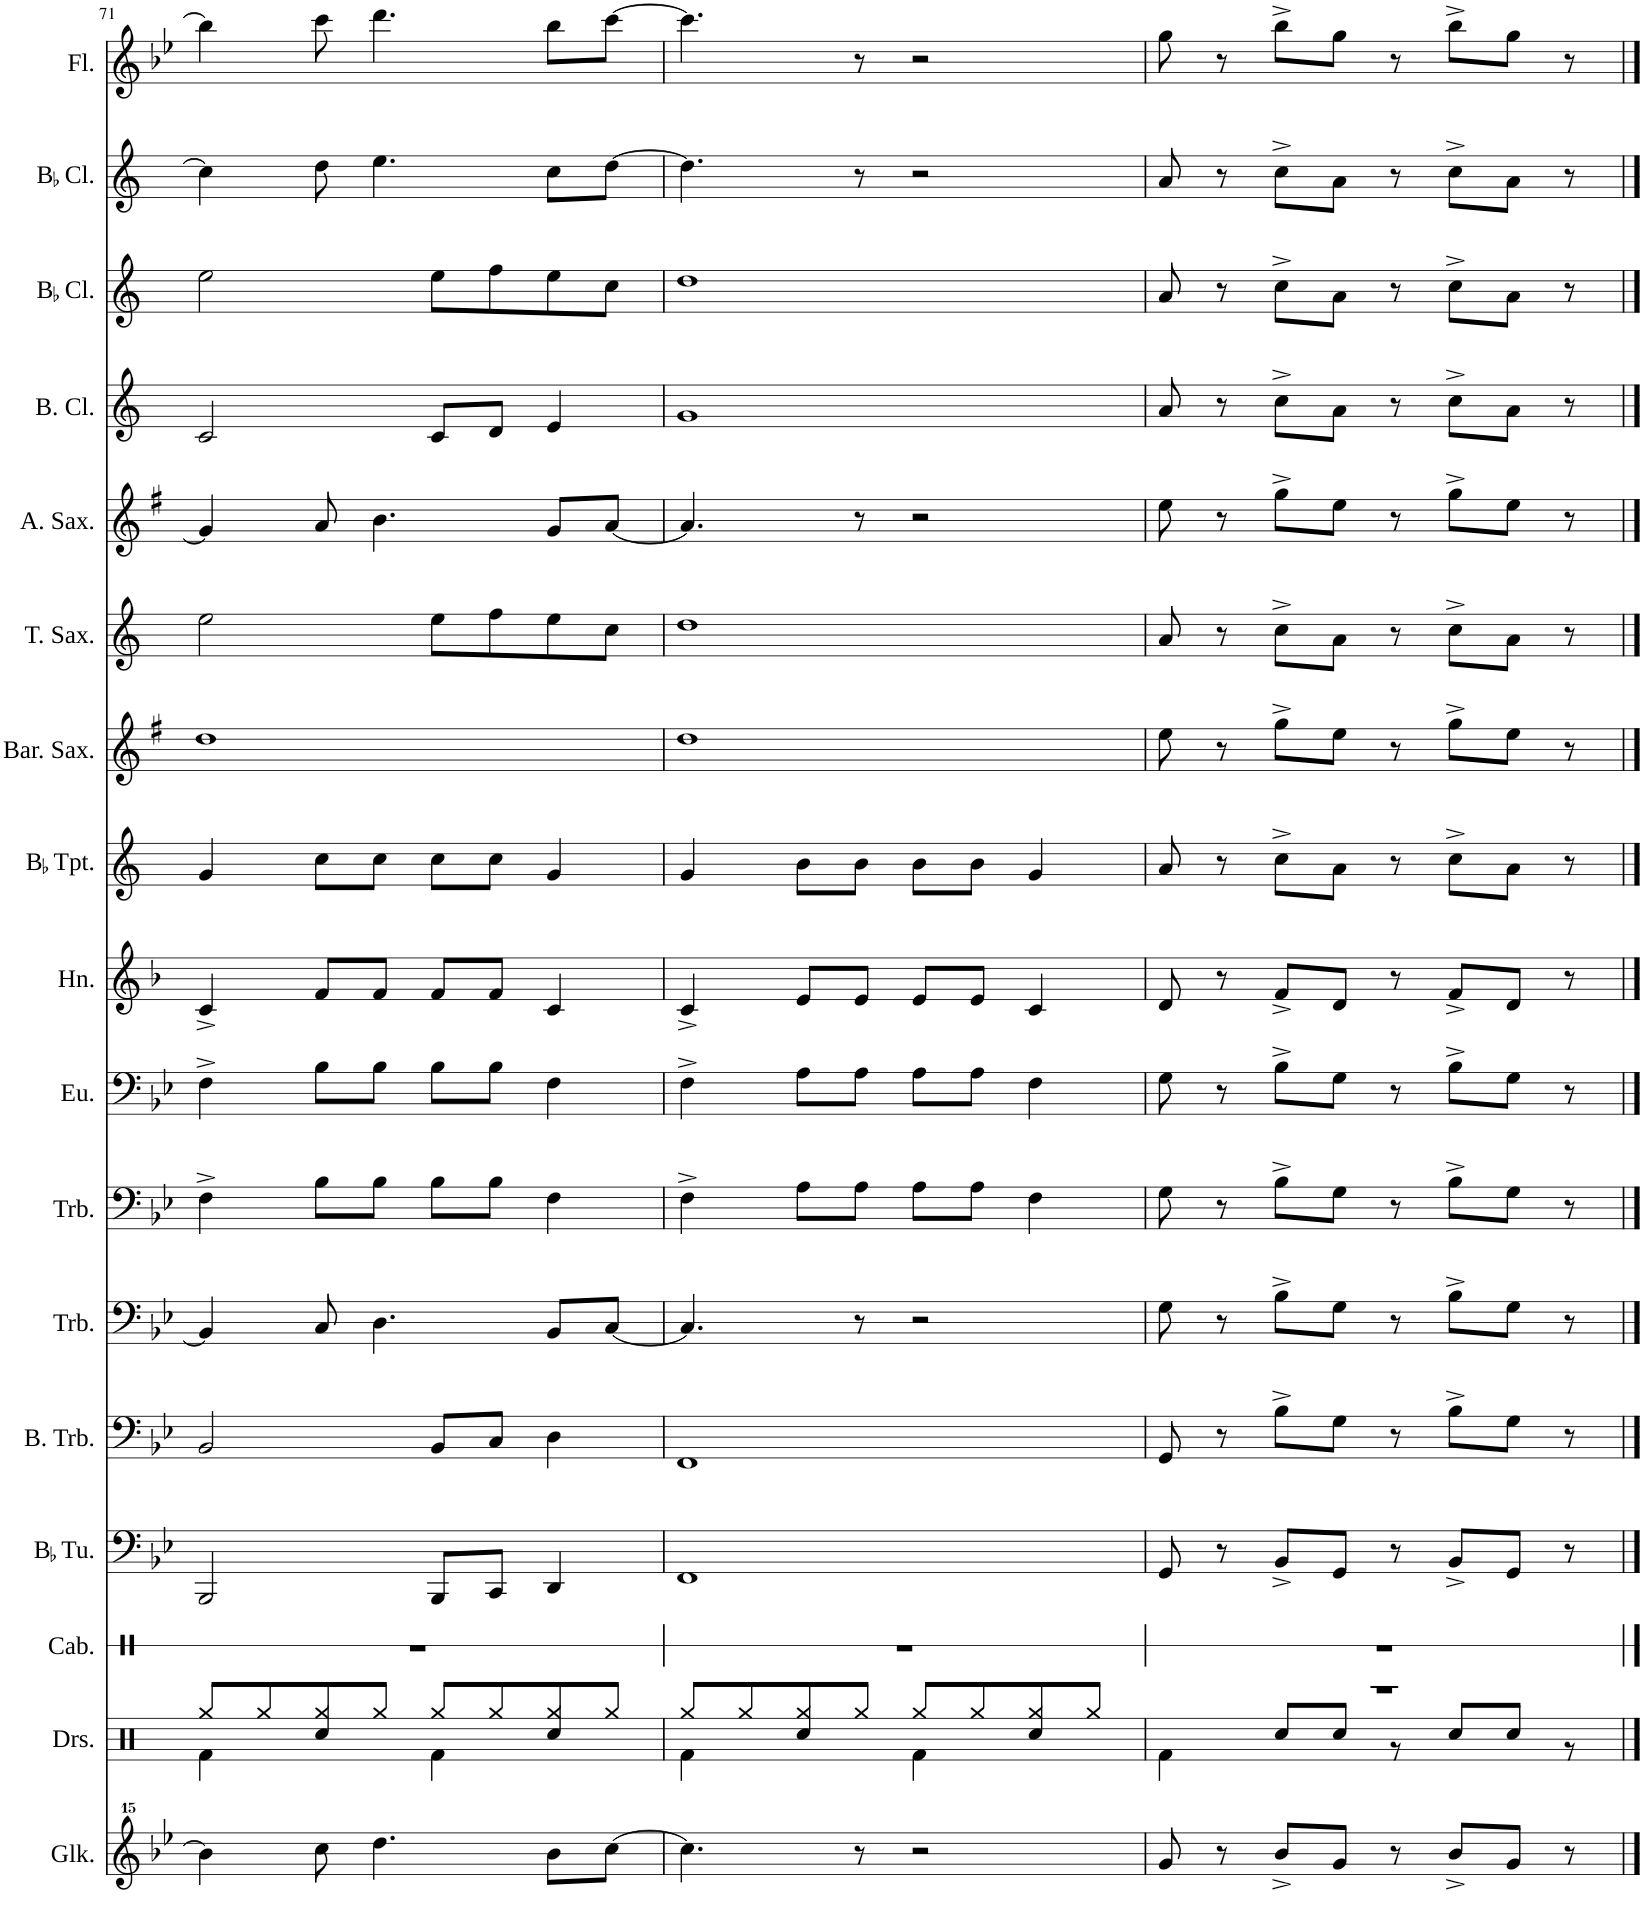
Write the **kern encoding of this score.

**kern	**kern	**kern	**kern	**kern	**kern	**kern	**kern	**kern	**kern	**kern	**kern	**kern	**kern	**kern	**kern	**kern
*part17	*part16	*part15	*part14	*part13	*part12	*part11	*part10	*part9	*part8	*part7	*part6	*part5	*part4	*part3	*part2	*part1
*staff17	*staff16	*staff15	*staff14	*staff13	*staff12	*staff11	*staff10	*staff9	*staff8	*staff7	*staff6	*staff5	*staff4	*staff3	*staff2	*staff1
*I"Glockenspiel	*I"Drumset	*I"Cabasa	*I"BaccidentalFlat Tuba	*I"Bass Trombone	*I"Trombone	*I"Trombone	*I"Euphonium	*I"Horn	*I"BaccidentalFlat Trumpet	*I"Baritone Saxophone	*I"Tenor Saxophone	*I"Alto Saxophone	*I"Bass Clarinet	*I"BaccidentalFlat Clarinet	*I"BaccidentalFlat Clarinet	*I"Flute
*I'Glk.	*I'Drs.	*I'Cab.	*I'BaccidentalFlat Tu.	*I'B. Trb.	*I'Trb.	*I'Trb.	*I'Eu.	*I'Hn.	*I'BaccidentalFlat Tpt.	*I'Bar. Sax.	*I'T. Sax.	*I'A. Sax.	*I'B. Cl.	*I'BaccidentalFlat Cl.	*I'BaccidentalFlat Cl.	*I'Fl.
!!LO:PB:g=z
*clefG^^2	*clefX	*clefX	*clefF4	*clefF4	*clefF4	*clefF4	*clefF4	*clefG2	*clefG2	*clefG2	*clefG2	*clefG2	*clefG2	*clefG2	*clefG2	*clefG2
*	*	*	*	*	*	*	*	*Trd4c7	*Trd1c2	*Trd12c21	*Trd8c14	*Trd5c9	*Trd8c14	*Trd1c2	*Trd1c2	*
*k[b-e-]	*k[]	*k[]	*k[b-e-]	*k[b-e-]	*k[b-e-]	*k[b-e-]	*k[b-e-]	*k[b-]	*k[]	*k[f#]	*k[]	*k[f#]	*k[]	*k[]	*k[]	*k[b-e-]
*M4/4	*M4/4	*M4/4	*M4/4	*M4/4	*M4/4	*M4/4	*M4/4	*M4/4	*M4/4	*M4/4	*M4/4	*M4/4	*M4/4	*M4/4	*M4/4	*M4/4
=71	=71	=71	=71	=71	=71	=71	=71	=71	=71	=71	=71	=71	=71	=71	=71	=71
*	*^	*	*	*	*	*	*	*	*	*	*	*	*	*	*	*
4bbb-\]	4Rf\	8Rgg/L	1r	2BBB-/	2BB-/	4BB-/]	4F^\	4F^\	4c^/	4g/	1dd	2ee\	4g/]	2c/	2ee\	4cc\]	4bb-\]
.	.	8Rgg/	.	.	.	.	.	.	.	.	.	.	.	.	.	.	.
8cccc\	4Rcc/	8Rgg/	.	.	.	8C/	8B-\L	8B-\L	8f/L	8cc\L	.	.	8a/	.	.	8dd\	8ccc\
4.dddd\	.	8Rgg/J	.	.	.	4.D\	8B-\J	8B-\J	8f/J	8cc\J	.	.	4.b\	.	.	4.ee\	4.ddd\
.	4Rf\	8Rgg/L	.	8BBB-/L	8BB-/L	.	8B-\L	8B-\L	8f/L	8cc\L	.	8ee\L	.	8c/L	8ee\L	.	.
.	.	8Rgg/	.	8CC/J	8C/J	.	8B-\J	8B-\J	8f/J	8cc\J	.	8ff\	.	8d/J	8ff\	.	.
8bbb-\L	4Rcc/	8Rgg/	.	4DD/	4D\	8BB-/L	4F\	4F\	4c/	4g/	.	8ee\	8g/L	4e/	8ee\	8cc\L	8bb-\L
[8cccc\J	.	8Rgg/J	.	.	.	[8C/J	.	.	.	.	.	8cc\J	[8a/J	.	8cc\J	[8dd\J	[8ccc\J
=72	=72	=72	=72	=72	=72	=72	=72	=72	=72	=72	=72	=72	=72	=72	=72	=72	=72
4.cccc\]	4Rf\	8Rgg/L	1r	1FF	1FF	4.C/]	4F^\	4F^\	4c^/	4g/	1dd	1dd	4.a/]	1g	1dd	4.dd\]	4.ccc\]
.	.	8Rgg/	.	.	.	.	.	.	.	.	.	.	.	.	.	.	.
.	4Rcc/	8Rgg/	.	.	.	.	8A\L	8A\L	8e/L	8b\L	.	.	.	.	.	.	.
8r	.	8Rgg/J	.	.	.	8r	8A\J	8A\J	8e/J	8b\J	.	.	8r	.	.	8r	8r
2r	4Rf\	8Rgg/L	.	.	.	2r	8A\L	8A\L	8e/L	8b\L	.	.	2r	.	.	2r	2r
.	.	8Rgg/	.	.	.	.	8A\J	8A\J	8e/J	8b\J	.	.	.	.	.	.	.
.	4Rcc/	8Rgg/	.	.	.	.	4F\	4F\	4c/	4g/	.	.	.	.	.	.	.
.	.	8Rgg/J	.	.	.	.	.	.	.	.	.	.	.	.	.	.	.
=73	=73	=73	=73	=73	=73	=73	=73	=73	=73	=73	=73	=73	=73	=73	=73	=73	=73
8ggg/	1r	4Rf\	1r	8GG/	8GG/	8G\	8G\	8G\	8d/	8a/	8ee\	8a/	8ee\	8a/	8a/	8a/	8gg\
8r	.	.	.	8r	8r	8r	8r	8r	8r	8r	8r	8r	8r	8r	8r	8r	8r
8bbb-^/L	.	8Rcc/L	.	8BB-^/L	8B-^\L	8B-^\L	8B-^\L	8B-^\L	8f^/L	8cc^\L	8gg^\L	8cc^\L	8gg^\L	8cc^\L	8cc^\L	8cc^\L	8bb-^\L
8ggg/J	.	8Rcc/J	.	8GG/J	8G\J	8G\J	8G\J	8G\J	8d/J	8a\J	8ee\J	8a\J	8ee\J	8a\J	8a\J	8a\J	8gg\J
8r	.	8r	.	8r	8r	8r	8r	8r	8r	8r	8r	8r	8r	8r	8r	8r	8r
8bbb-^/L	.	8Rcc/L	.	8BB-^/L	8B-^\L	8B-^\L	8B-^\L	8B-^\L	8f^/L	8cc^\L	8gg^\L	8cc^\L	8gg^\L	8cc^\L	8cc^\L	8cc^\L	8bb-^\L
8ggg/J	.	8Rcc/J	.	8GG/J	8G\J	8G\J	8G\J	8G\J	8d/J	8a\J	8ee\J	8a\J	8ee\J	8a\J	8a\J	8a\J	8gg\J
8r	.	8r	.	8r	8r	8r	8r	8r	8r	8r	8r	8r	8r	8r	8r	8r	8r
*	*v	*v	*	*	*	*	*	*	*	*	*	*	*	*	*	*	*
==	==	==	==	==	==	==	==	==	==	==	==	==	==	==	==	==
*-	*-	*-	*-	*-	*-	*-	*-	*-	*-	*-	*-	*-	*-	*-	*-	*-
